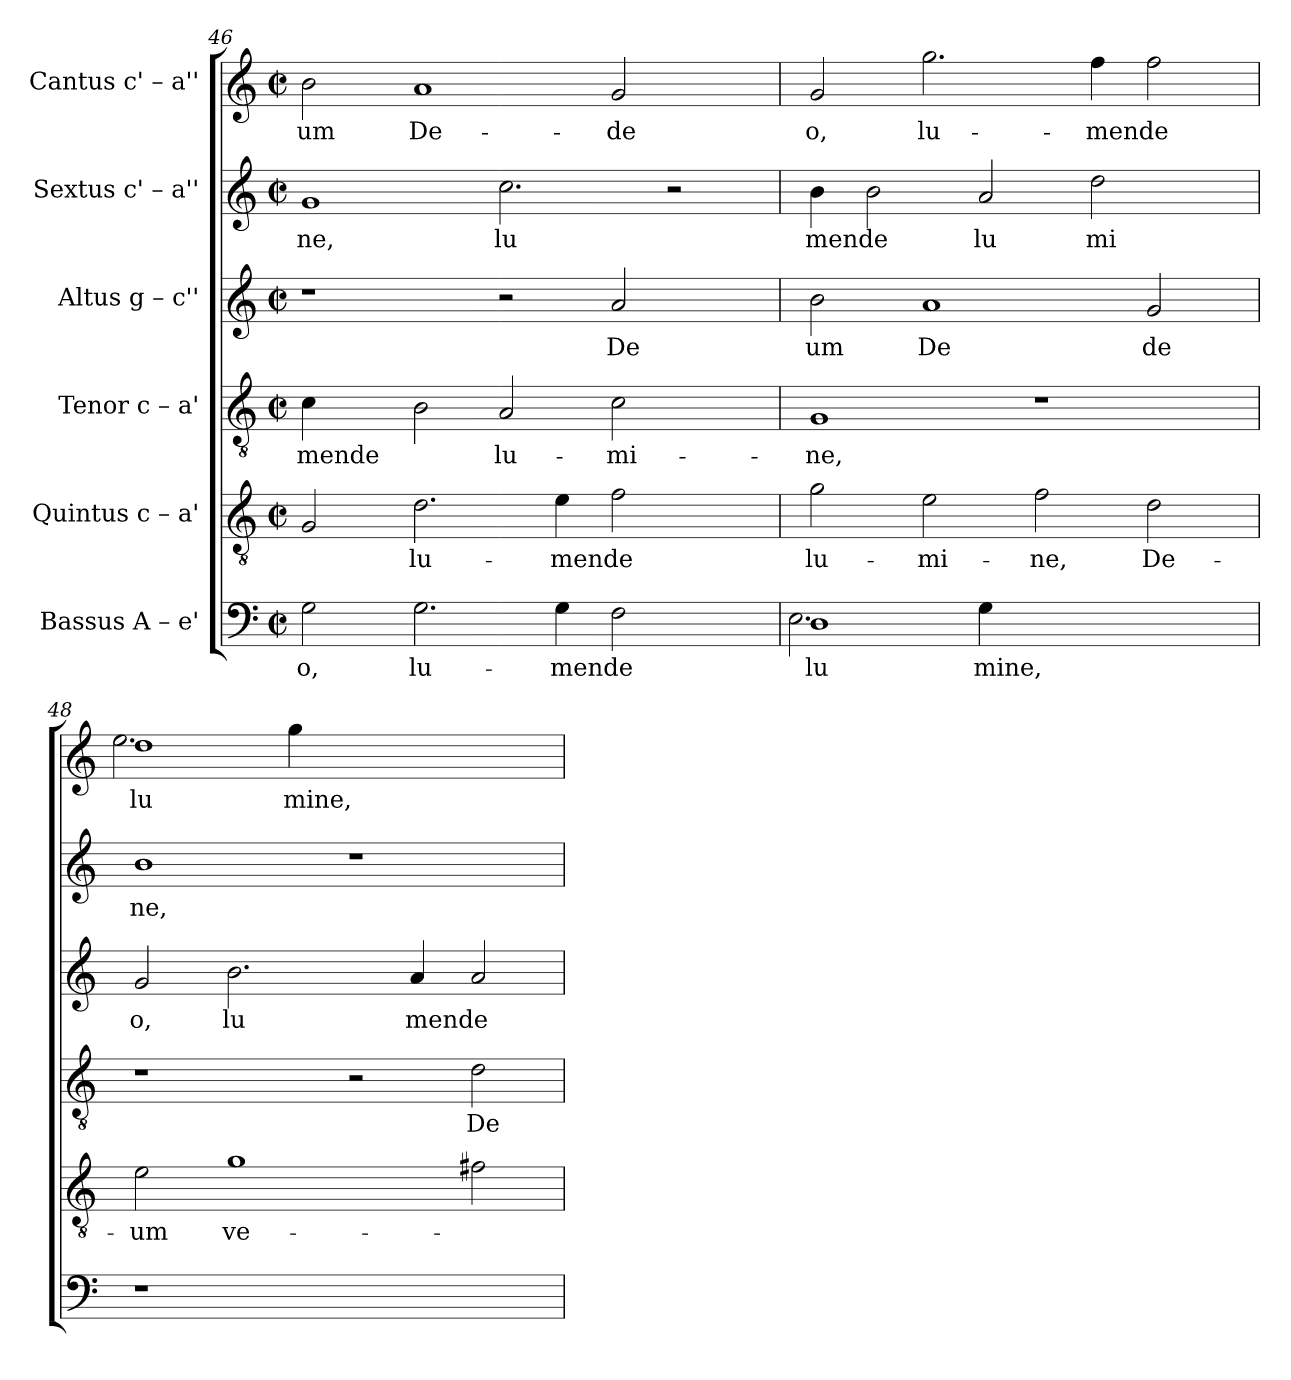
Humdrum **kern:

**kern	**text	**kern	**text	**kern	**text	**kern	**text	**kern	**text	**kern	**text
*part6	*part6	*part5	*part5	*part4	*part4	*part3	*part3	*part2	*part2	*part1	*part1
*staff6	*staff6	*staff5	*staff5	*staff4	*staff4	*staff3	*staff3	*staff2	*staff2	*staff1	*staff1
*I"Bassus  A – e'	*	*I"Quintus  c – a'	*	*I"Tenor  c – a'	*	*I"Altus  g – c''	*	*I"Sextus  c' – a''	*	*I"Cantus  c' – a''	*
*clefF4	*	*clefGv2	*	*clefGv2	*	*clefG2	*	*clefG2	*	*clefG2	*
*M2/2	*	*M2/2	*	*M2/2	*	*M2/2	*	*M2/2	*	*M2/2	*
*met(c|)	*	*met(c|)	*	*met(c|)	*	*met(c|)	*	*met(c|)	*	*met(c|)	*
=46	=46	=46	=46	=46	=46	=46	=46	=46	=46	=46	=46
!	!LO:LY:b:cj	!	!	!	!LO:LY:b:cj	!	!	!	!LO:LY:b:cj	!	!LO:LY:b:cj
2G\	-o,	2G/	.	4c\	-mende	1r	.	1g	ne,	2b\	-um
.	.	.	.	4ryy	.	.	.	.	.	.	.
!	!LO:LY:b:cj	!	!LO:LY:b:cj	!	!	!	!	!	!	!	!LO:LY:b:cj
2.G\	lu-	2.d\	lu-	2B\	.	.	.	.	.	1a	De-
!	!	!	!	!	!LO:LY:b:cj	!	!	!	!LO:LY:b:cj	!	!
.	.	.	.	2A/	lu-	2r	.	2.cc\	lu	.	.
!	!LO:LY:b:cj	!	!LO:LY:b:cj	!	!	!	!	!	!	!	!
4G\	-mende	4e\	-mende	.	.	.	.	.	.	.	.
!	!	!	!	!	!LO:LY:b:cj	!	!LO:LY:b:cj	!	!	!	!LO:LY:b:cj
2F\	.	2f\	.	2c\	-mi-	2a/	De	.	.	2g/	de
.	.	.	.	.	.	.	.	2r	.	.	.
4ryy	.	4ryy	.	4ryy	.	4ryy	.	.	.	4ryy	.
=47	=47	=47	=47	=47	=47	=47	=47	=47	=47	=47	=47
*^	*	*	*	*	*	*	*	*	*	*	*
!	!	!LO:LY:b:cj	!	!LO:LY:b:cj	!	!LO:LY:b:cj	!	!LO:LY:b:cj	!	!LO:LY:b:cj	!	!LO:LY:b:cj
1D	2.E\	lu-	2g\	lu-	1G	-ne,	2b\	um	4b\	mende	2g/	-o,
.	.	.	.	.	.	.	.	.	2b\	.	.	.
!	!	!	!	!LO:LY:b:cj	!	!	!	!LO:LY:b:cj	!	!	!	!LO:LY:b:cj
.	.	.	2e\	-mi-	.	.	1a	De	.	.	2.gg\	lu-
!	!	!LO:LY:b	!	!	!	!	!	!	!	!LO:LY:b:cj	!	!
.	4G\	-mine,	.	.	.	.	.	.	2a/	lu	.	.
!	!	!	!	!LO:LY:b:cj	!	!	!	!	!	!	!	!
1ryy	1ryy	.	2f\	-ne,	1r	.	.	.	.	.	.	.
!	!	!	!	!	!	!	!	!	!	!LO:LY:b:cj	!	!LO:LY:b:cj
.	.	.	.	.	.	.	.	.	2dd\	mi	4ff\	-mende
!	!	!	!	!LO:LY:b:cj	!	!	!	!LO:LY:b:cj	!	!	!	!
.	.	.	2d\	De-	.	.	2g/	de	.	.	2ff\	.
.	.	.	.	.	.	.	.	.	4ryy	.	.	.
*v	*v	*	*	*	*	*	*	*	*	*	*	*
=48	=48	=48	=48	=48	=48	=48	=48	=48	=48	=48	=48
!	!	!	!LO:LY:b:cj	!	!	!	!LO:LY:b:cj	!	!LO:LY:b:cj	!	!LO:LY:b:cj
*	*	*	*	*	*	*	*	*	*	*^	*
1r	.	2e\	-um	1r	.	2g/	o,	1b	ne,	1dd	2.ee\	lu-
!	!	!	!LO:LY:b:cj	!	!	!	!LO:LY:b:cj	!	!	!	!	!
.	.	1g	ve-	.	.	2.b\	lu	.	.	.	.	.
!	!	!	!	!	!	!	!	!	!	!	!	!LO:LY:b
.	.	.	.	.	.	.	.	.	.	.	4gg\	-mine,
1ryy	.	.	.	2r	.	.	.	1r	.	1ryy	1ryy	.
!	!	!	!	!	!	!	!LO:LY:b:cj	!	!	!	!	!
.	.	.	.	.	.	4a/	mende	.	.	.	.	.
!	!	!	!	!	!LO:LY:b:cj	!	!	!	!	!	!	!
.	.	2f#X\	.	2d\	De-	2a/	.	.	.	.	.	.
*	*	*	*	*	*	*	*	*	*	*v	*v	*
=	=	=	=	=	=	=	=	=	=	=	=
*-	*-	*-	*-	*-	*-	*-	*-	*-	*-	*-	*-
